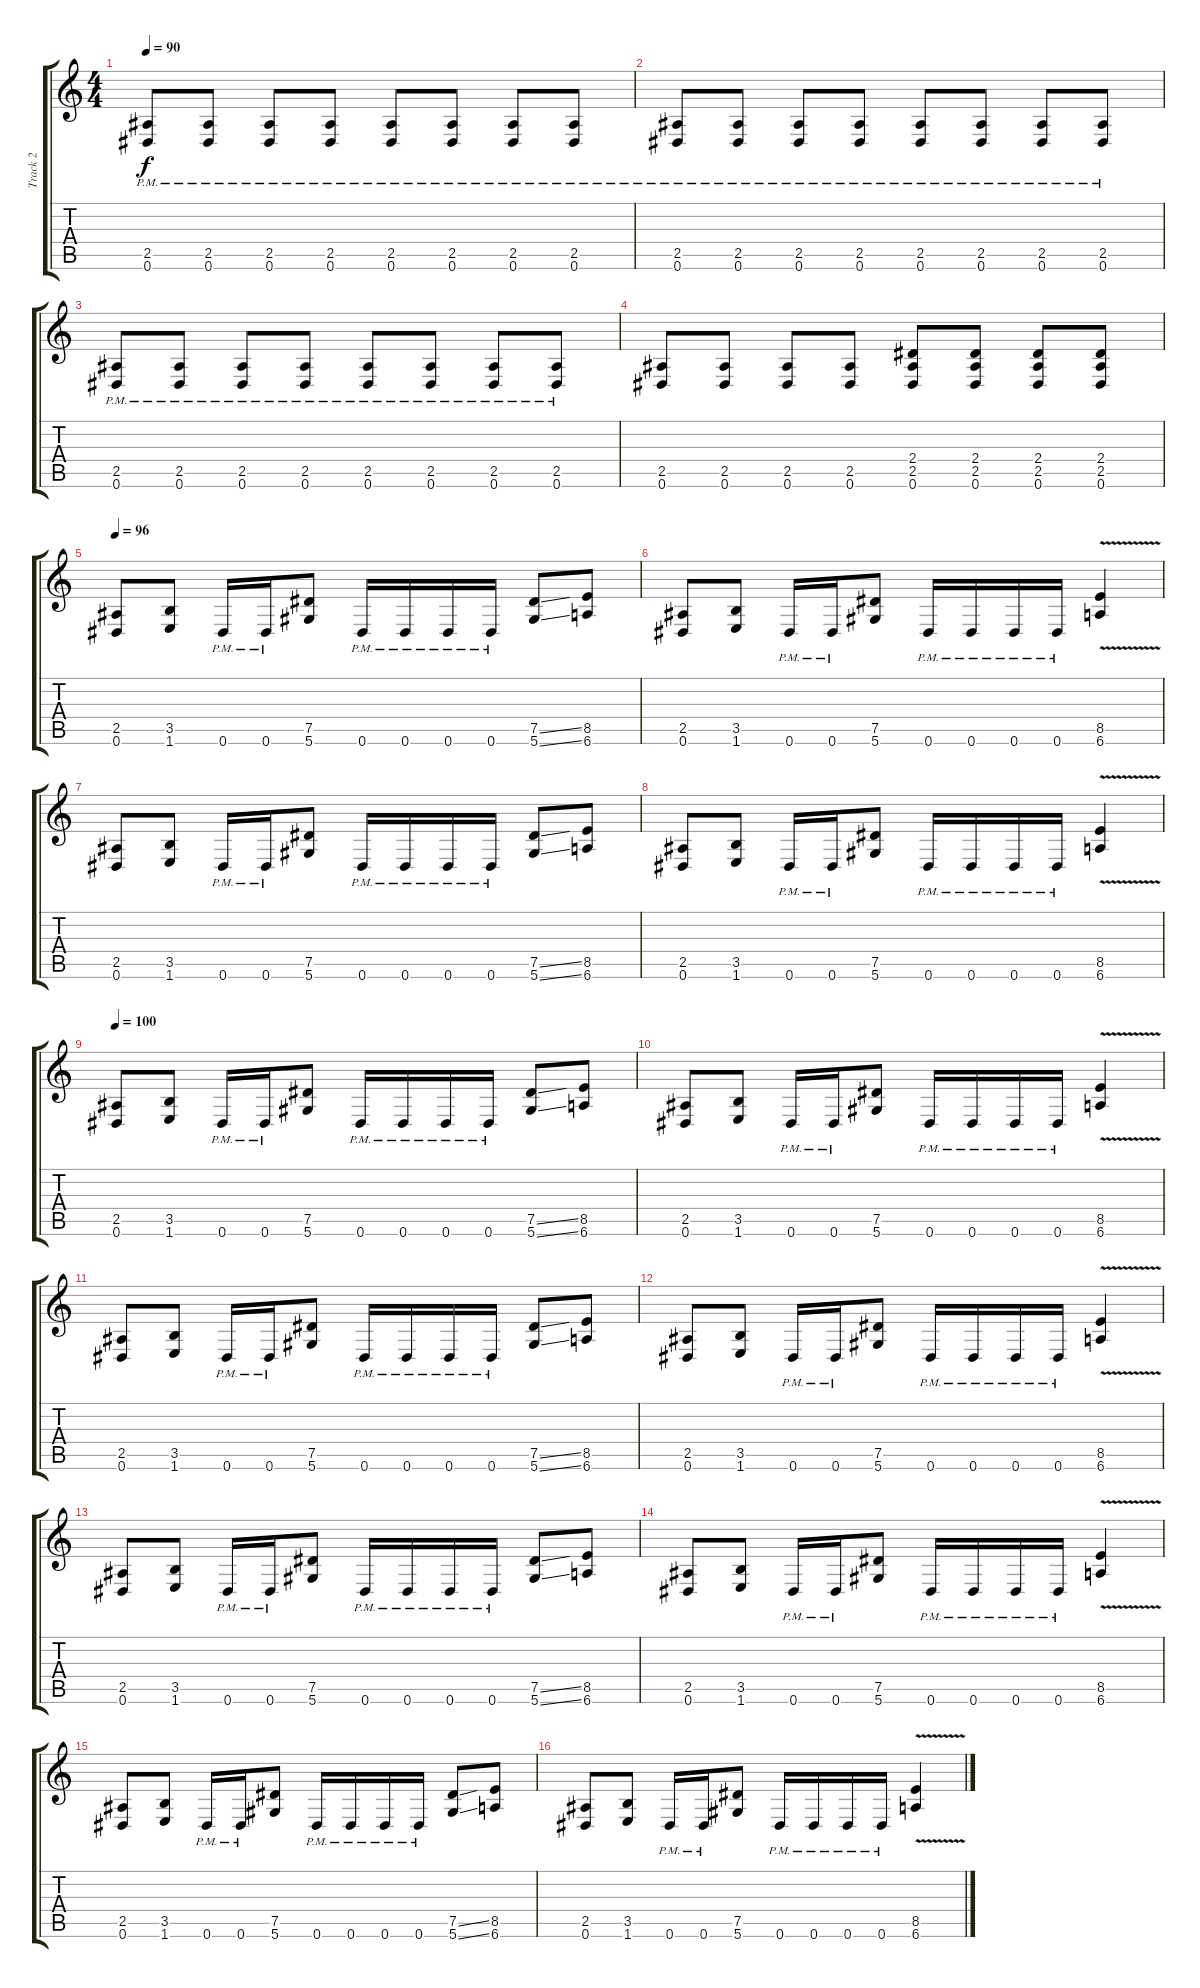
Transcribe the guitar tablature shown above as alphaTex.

\track ("Track 2" "Track 2") {instrument distortionguitar}
\staff {score tabs}
\tuning (Eb4 Bb3 Gb3 Db3 Ab2 Eb2) {hide}
\ts (4 4)
\tempo 90
\clef g2
\ks c
(2.5{pm} 0.6{pm}).8{dy f instrument distortionguitar} (2.5{pm} 0.6{pm}).8 (2.5{pm} 0.6{pm}).8 (2.5{pm} 0.6{pm}).8 (2.5{pm} 0.6{pm}).8 (2.5{pm} 0.6{pm}).8 (2.5{pm} 0.6{pm}).8 (2.5{pm} 0.6{pm}).8 |
(2.5{pm} 0.6{pm}).8 (2.5{pm} 0.6{pm}).8 (2.5{pm} 0.6{pm}).8 (2.5{pm} 0.6{pm}).8 (2.5{pm} 0.6{pm}).8 (2.5{pm} 0.6{pm}).8 (2.5{pm} 0.6{pm}).8 (2.5{pm} 0.6{pm}).8 |
(2.5{pm} 0.6{pm}).8 (2.5{pm} 0.6{pm}).8 (2.5{pm} 0.6{pm}).8 (2.5{pm} 0.6{pm}).8 (2.5{pm} 0.6{pm}).8 (2.5{pm} 0.6{pm}).8 (2.5{pm} 0.6{pm}).8 (2.5{pm} 0.6{pm}).8 |
(2.5 0.6).8 (2.5 0.6).8 (2.5 0.6).8 (2.5 0.6).8 (2.4 2.5 0.6).8 (2.4 2.5 0.6).8 (2.4 2.5 0.6).8 (2.4 2.5 0.6).8 |
\tempo 96
(2.5 0.6).8 (3.5 1.6).8 0.6{pm}.16 0.6{pm}.16 (7.5 5.6).8 0.6{pm}.16 0.6{pm}.16 0.6{pm}.16 0.6{pm}.16 (7.5{ss} 5.6{ss}).8 (8.5 6.6).8 |
(2.5 0.6).8 (3.5 1.6).8 0.6{pm}.16 0.6{pm}.16 (7.5 5.6).8 0.6{pm}.16 0.6{pm}.16 0.6{pm}.16 0.6{pm}.16 (8.5{v} 6.6{v}).4 |
(2.5 0.6).8 (3.5 1.6).8 0.6{pm}.16 0.6{pm}.16 (7.5 5.6).8 0.6{pm}.16 0.6{pm}.16 0.6{pm}.16 0.6{pm}.16 (7.5{ss} 5.6{ss}).8 (8.5 6.6).8 |
(2.5 0.6).8 (3.5 1.6).8 0.6{pm}.16 0.6{pm}.16 (7.5 5.6).8 0.6{pm}.16 0.6{pm}.16 0.6{pm}.16 0.6{pm}.16 (8.5{v} 6.6{v}).4 |
\tempo 100
(2.5 0.6).8 (3.5 1.6).8 0.6{pm}.16 0.6{pm}.16 (7.5 5.6).8 0.6{pm}.16 0.6{pm}.16 0.6{pm}.16 0.6{pm}.16 (7.5{ss} 5.6{ss}).8 (8.5 6.6).8 |
(2.5 0.6).8 (3.5 1.6).8 0.6{pm}.16 0.6{pm}.16 (7.5 5.6).8 0.6{pm}.16 0.6{pm}.16 0.6{pm}.16 0.6{pm}.16 (8.5{v} 6.6{v}).4 |
(2.5 0.6).8 (3.5 1.6).8 0.6{pm}.16 0.6{pm}.16 (7.5 5.6).8 0.6{pm}.16 0.6{pm}.16 0.6{pm}.16 0.6{pm}.16 (7.5{ss} 5.6{ss}).8 (8.5 6.6).8 |
(2.5 0.6).8 (3.5 1.6).8 0.6{pm}.16 0.6{pm}.16 (7.5 5.6).8 0.6{pm}.16 0.6{pm}.16 0.6{pm}.16 0.6{pm}.16 (8.5{v} 6.6{v}).4 |
(2.5 0.6).8 (3.5 1.6).8 0.6{pm}.16 0.6{pm}.16 (7.5 5.6).8 0.6{pm}.16 0.6{pm}.16 0.6{pm}.16 0.6{pm}.16 (7.5{ss} 5.6{ss}).8 (8.5 6.6).8 |
(2.5 0.6).8 (3.5 1.6).8 0.6{pm}.16 0.6{pm}.16 (7.5 5.6).8 0.6{pm}.16 0.6{pm}.16 0.6{pm}.16 0.6{pm}.16 (8.5{v} 6.6{v}).4 |
(2.5 0.6).8 (3.5 1.6).8 0.6{pm}.16 0.6{pm}.16 (7.5 5.6).8 0.6{pm}.16 0.6{pm}.16 0.6{pm}.16 0.6{pm}.16 (7.5{ss} 5.6{ss}).8 (8.5 6.6).8 |
(2.5 0.6).8 (3.5 1.6).8 0.6{pm}.16 0.6{pm}.16 (7.5 5.6).8 0.6{pm}.16 0.6{pm}.16 0.6{pm}.16 0.6{pm}.16 (8.5{v} 6.6{v}).4
